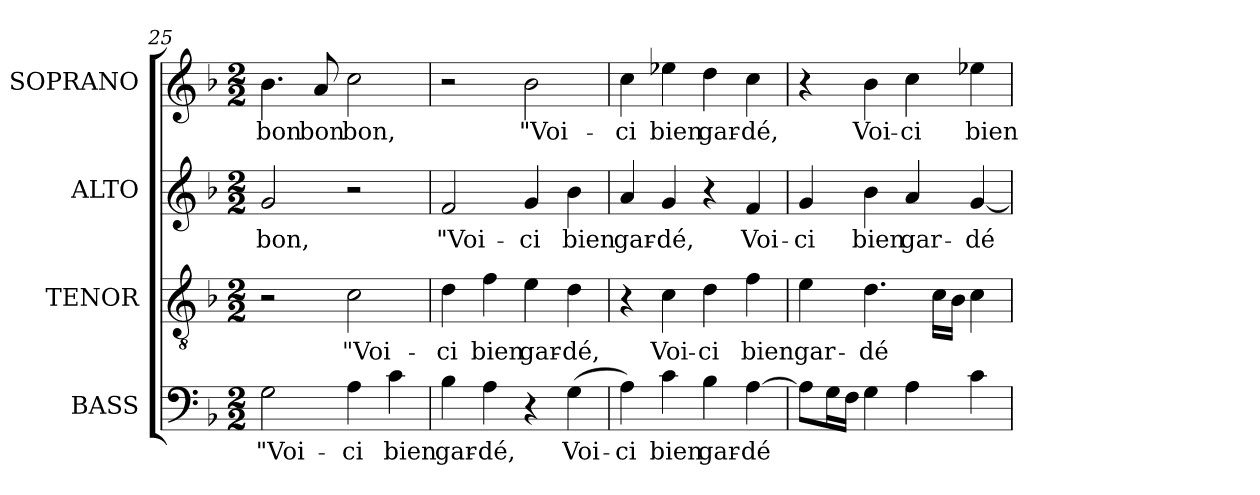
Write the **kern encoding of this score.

**kern	**text	**kern	**text	**kern	**text	**kern	**text
*part4	*part4	*part3	*part3	*part2	*part2	*part1	*part1
*staff4	*staff4	*staff3	*staff3	*staff2	*staff2	*staff1	*staff1
*I"BASS	*	*I"TENOR	*	*I"ALTO	*	*I"SOPRANO	*
*I'B.	*	*I'T.	*	*I'A.	*	*I'S.	*
!!LO:LB:g=z
*clefF4	*	*clefGv2	*	*clefG2	*	*clefG2	*
*	*	*ITrd7c12	*	*	*	*	*
*k[b-]	*	*k[b-]	*	*k[b-]	*	*k[b-]	*
*F:	*	*F:	*	*F:	*	*F:	*
*M2/2	*	*M2/2	*	*M2/2	*	*M2/2	*
=25	=25	=25	=25	=25	=25	=25	=25
!	!LO:LY:b:color=#000000	!	!	!	!	!	!
!	!	!	!	!	!LO:LY:b:color=#000000	!	!
!	!	!	!	!	!	!	!LO:LY:b:color=#000000
2Gi\	"Voi-	2r	.	2gi/	bon,	4.b-i\	bon
!	!	!	!	!	!	!	!LO:LY:b:color=#000000
.	.	.	.	.	.	8ai/	bon
!	!LO:LY:b:color=#000000	!	!	!	!	!	!
!	!	!	!LO:LY:b:color=#000000	!	!	!	!
!	!	!	!	!	!	!	!LO:LY:b:color=#000000
4Ai\	-ci	2Ci\	"Voi-	2r	.	2cci\	bon,
!	!LO:LY:b:color=#000000	!	!	!	!	!	!
4ci\	bien	.	.	.	.	.	.
=26	=26	=26	=26	=26	=26	=26	=26
!	!LO:LY:b:color=#000000	!	!	!	!	!	!
!	!	!	!LO:LY:b:color=#000000	!	!	!	!
!	!	!	!	!	!LO:LY:b:color=#000000	!	!
4B-i\	gar-	4Di\	-ci	2fi/	"Voi-	2r	.
!	!LO:LY:b:color=#000000	!	!	!	!	!	!
!	!	!	!LO:LY:b:color=#000000	!	!	!	!
4Ai\	-dé,	4Fi\	bien	.	.	.	.
!	!	!	!LO:LY:b:color=#000000	!	!	!	!
!	!	!	!	!	!LO:LY:b:color=#000000	!	!
!	!	!	!	!	!	!	!LO:LY:b:color=#000000
4r	.	4Ei\	gar-	4gi/	-ci	2b-i\	"Voi-
!	!LO:LY:b:color=#000000	!	!	!	!	!	!
!	!	!	!LO:LY:b:color=#000000	!	!	!	!
!	!	!	!	!	!LO:LY:b:color=#000000	!	!
(4Gi\	Voi-	4Di\	-dé,	4b-i\	bien	.	.
=27	=27	=27	=27	=27	=27	=27	=27
!	!LO:LY:b:color=#000000	!	!	!	!	!	!
!	!	!	!	!	!LO:LY:b:color=#000000	!	!
!	!	!	!	!	!	!	!LO:LY:b:color=#000000
4Ai\)	-ci	4r	.	4ai/	gar-	4cci\	-ci
!	!LO:LY:b:color=#000000	!	!	!	!	!	!
!	!	!	!LO:LY:b:color=#000000	!	!	!	!
!	!	!	!	!	!LO:LY:b:color=#000000	!	!
!	!	!	!	!	!	!	!LO:LY:b:color=#000000
4ci\	bien	4Ci\	Voi-	4gi/	-dé,	4ee-Xi\	bien
!	!LO:LY:b:color=#000000	!	!	!	!	!	!
!	!	!	!LO:LY:b:color=#000000	!	!	!	!
!	!	!	!	!	!	!	!LO:LY:b:color=#000000
4B-i\	gar-	4Di\	-ci	4r	.	4ddi\	gar-
!	!LO:LY:b:color=#000000	!	!	!	!	!	!
!	!	!	!LO:LY:b:color=#000000	!	!	!	!
!	!	!	!	!	!LO:LY:b:color=#000000	!	!
!	!	!	!	!	!	!	!LO:LY:b:color=#000000
[>4Ai\	-dé	4Fi\	bien	4fi/	Voi-	4cci\	-dé,
!!LO:PB:g=z
=28	=28	=28	=28	=28	=28	=28	=28
!	!	!	!LO:LY:b:color=#000000	!	!	!	!
!	!	!	!	!	!LO:LY:b:color=#000000	!	!
8Ai\L]	.	4Ei\	gar-	4gi/	-ci	4r	.
16Gi\L	.	.	.	.	.	.	.
16Fi\JJ	.	.	.	.	.	.	.
!	!	!	!LO:LY:b:color=#000000	!	!	!	!
!	!	!	!	!	!LO:LY:b:color=#000000	!	!
!	!	!	!	!	!	!	!LO:LY:b:color=#000000
4Gi\	.	4.Di\	-dé	4b-i\	bien	4b-i\	Voi-
!	!	!	!	!	!LO:LY:b:color=#000000	!	!
!	!	!	!	!	!	!	!LO:LY:b:color=#000000
4Ai\	.	.	.	4ai/	gar-	4cci\	-ci
.	.	16Ci\LL	.	.	.	.	.
.	.	16BB-i\JJ	.	.	.	.	.
!	!	!	!	!	!LO:LY:b:color=#000000	!	!
!	!	!	!	!	!	!	!LO:LY:b:color=#000000
4ci\	.	4Ci\	.	[<4gi/	-dé	4ee-Xi\	bien
=	=	=	=	=	=	=	=
*-	*-	*-	*-	*-	*-	*-	*-
